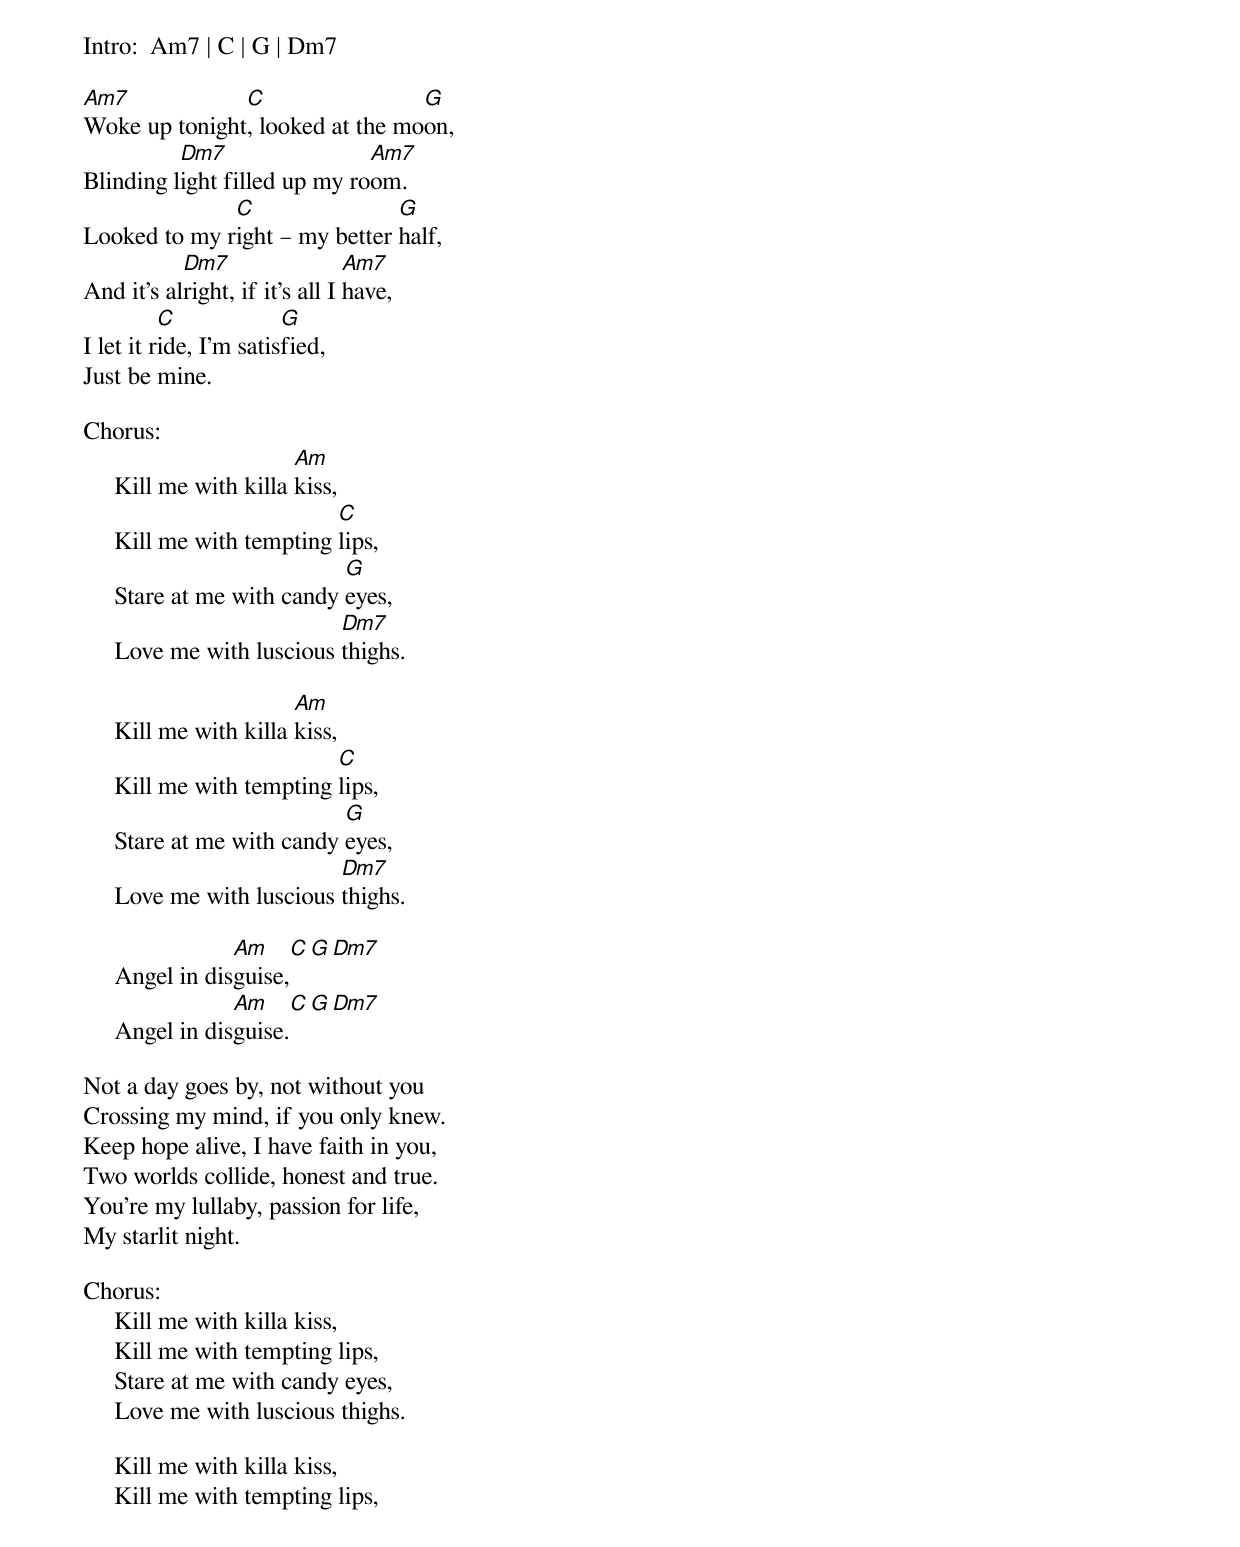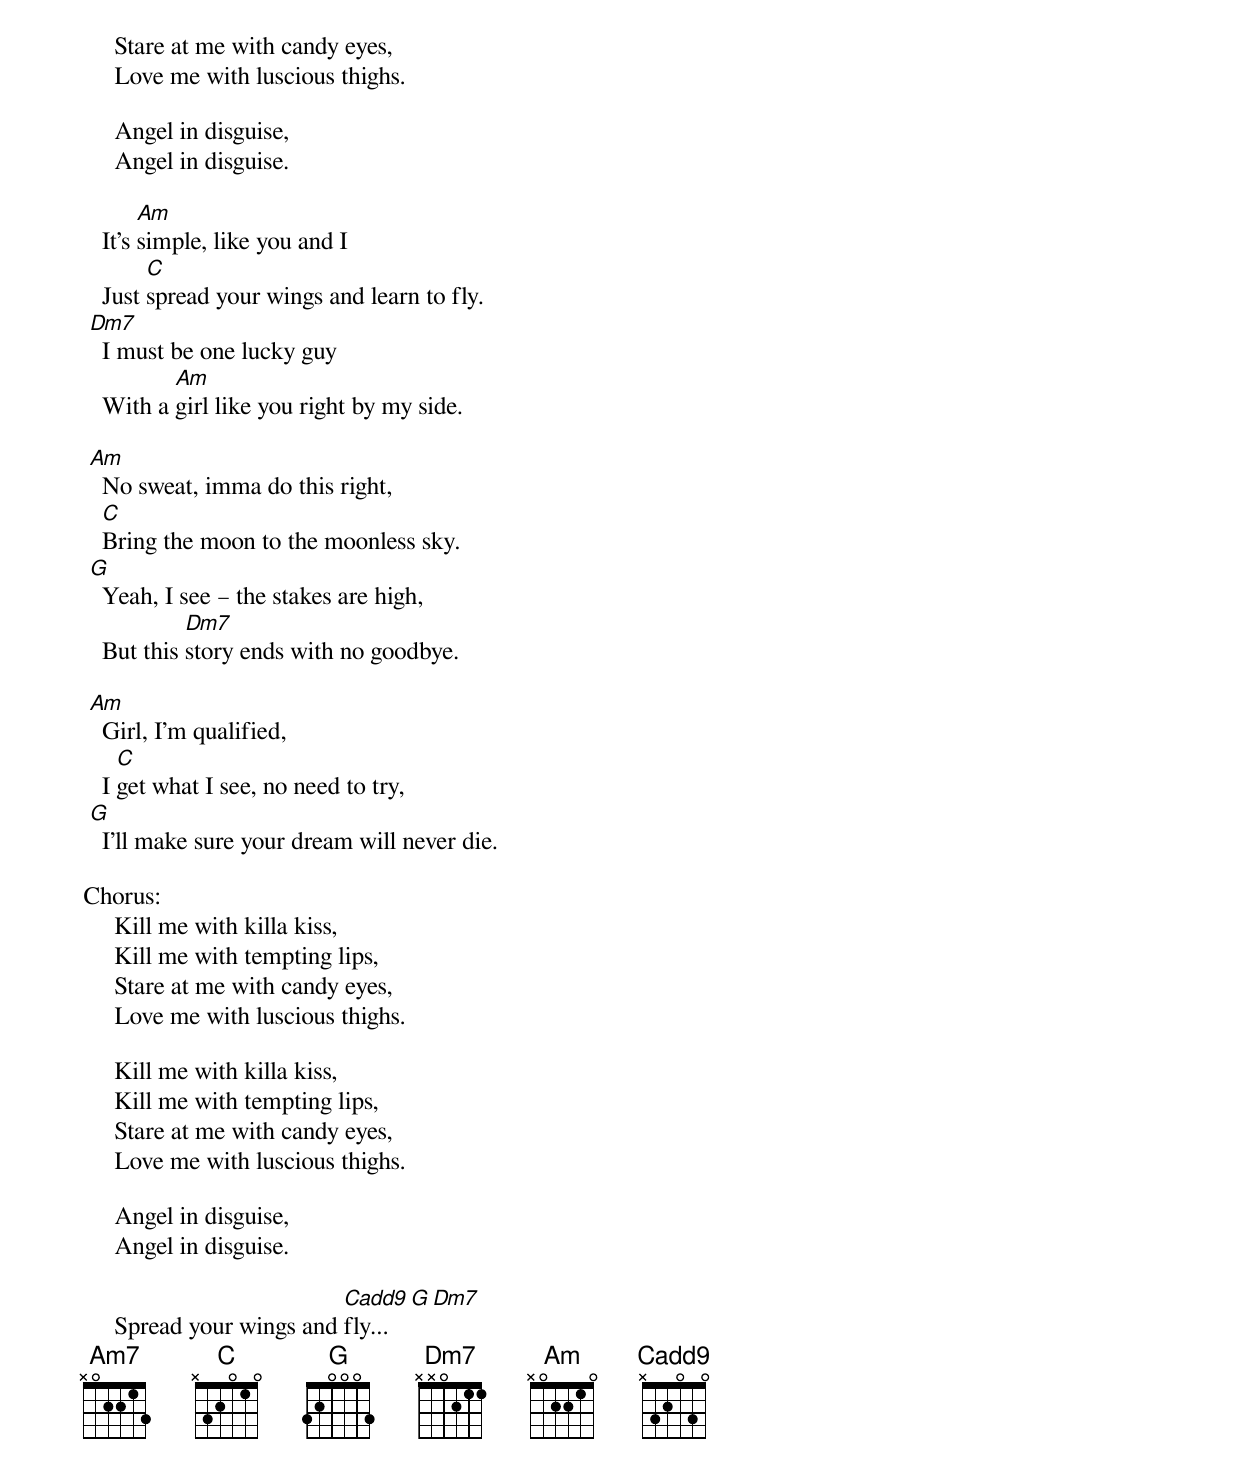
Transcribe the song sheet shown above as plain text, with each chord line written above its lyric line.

Intro:  Am7 | C | G | Dm7

Am7            C                 G
Woke up tonight, looked at the moon,
          Dm7                 Am7
Blinding light filled up my room.
              C                G
Looked to my right – my better half,
           Dm7                  Am7
And it’s alright, if it’s all I have,
          C             G
I let it ride, I’m satisfied,
Just be mine.

Chorus:
                        Am
     Kill me with killa kiss,
                           C
     Kill me with tempting lips,
                            G
     Stare at me with candy eyes,
                           Dm7
     Love me with luscious thighs.

                        Am
     Kill me with killa kiss,
                           C
     Kill me with tempting lips,
                            G
     Stare at me with candy eyes,
                           Dm7
     Love me with luscious thighs.

                 Am     C  G Dm7
     Angel in disguise,
                 Am     C  G Dm7
     Angel in disguise.

Not a day goes by, not without you
Crossing my mind, if you only knew.
Keep hope alive, I have faith in you,
Two worlds collide, honest and true.
You’re my lullaby, passion for life,
My starlit night.

Chorus:
     Kill me with killa kiss,
     Kill me with tempting lips,
     Stare at me with candy eyes,
     Love me with luscious thighs.

     Kill me with killa kiss,
     Kill me with tempting lips,
     Stare at me with candy eyes,
     Love me with luscious thighs.

     Angel in disguise,
     Angel in disguise.

        Am
   It’s simple, like you and I
        C
   Just spread your wings and learn to fly.
 Dm7
   I must be one lucky guy
          Am
   With a girl like you right by my side.

 Am
   No sweat, imma do this right,
   C
   Bring the moon to the moonless sky.
 G
   Yeah, I see – the stakes are high,
            Dm7
   But this story ends with no goodbye.

 Am
   Girl, I’m qualified,
     C
   I get what I see, no need to try,
 G
   I’ll make sure your dream will never die.

Chorus:
     Kill me with killa kiss,
     Kill me with tempting lips,
     Stare at me with candy eyes,
     Love me with luscious thighs.

     Kill me with killa kiss,
     Kill me with tempting lips,
     Stare at me with candy eyes,
     Love me with luscious thighs.

     Angel in disguise,
     Angel in disguise.

                           Cadd9  G Dm7
     Spread your wings and fly...
